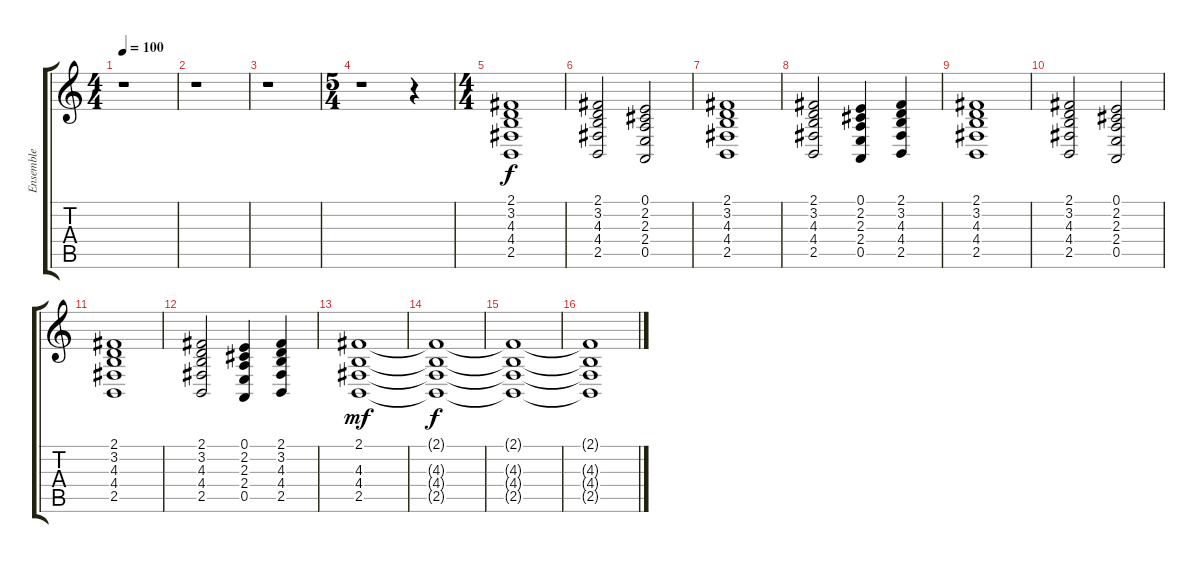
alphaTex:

\track ("Ensemble" "Ensemble") {instrument stringensemble1}
\staff {score tabs}
\tuning (E4 B3 G3 D3 A2 E2) {hide}
\ts (4 4)
\tempo 100
\clef g2
\ks c
r.1{dy f instrument stringensemble1} |
r.1 |
r.1 |
\ts (5 4)
r.1 r.4 |
\ts (4 4)
\section ("" "")
(2.1 3.2 4.3 4.4 2.5).1 |
(2.1 3.2 4.3 4.4 2.5).2 (0.1 2.2 2.3 2.4 0.5).2 |
(2.1 3.2 4.3 4.4 2.5).1 |
(2.1 3.2 4.3 4.4 2.5).2 (0.1 2.2 2.3 2.4 0.5).4 (2.1 3.2 4.3 4.4 2.5).4 |
(2.1 3.2 4.3 4.4 2.5).1 |
(2.1 3.2 4.3 4.4 2.5).2 (0.1 2.2 2.3 2.4 0.5).2 |
(2.1 3.2 4.3 4.4 2.5).1 |
(2.1 3.2 4.3 4.4 2.5).2 (0.1 2.2 2.3 2.4 0.5).4 (2.1 3.2 4.3 4.4 2.5).4 |
(2.1 4.3 4.4 2.5).1{dy mf} |
(2.1{t} 4.3{t} 4.4{t} 2.5{t}).1{dy f} |
(2.1{t} 4.3{t} 4.4{t} 2.5{t}).1 |
(2.1{t} 4.3{t} 4.4{t} 2.5{t}).1
